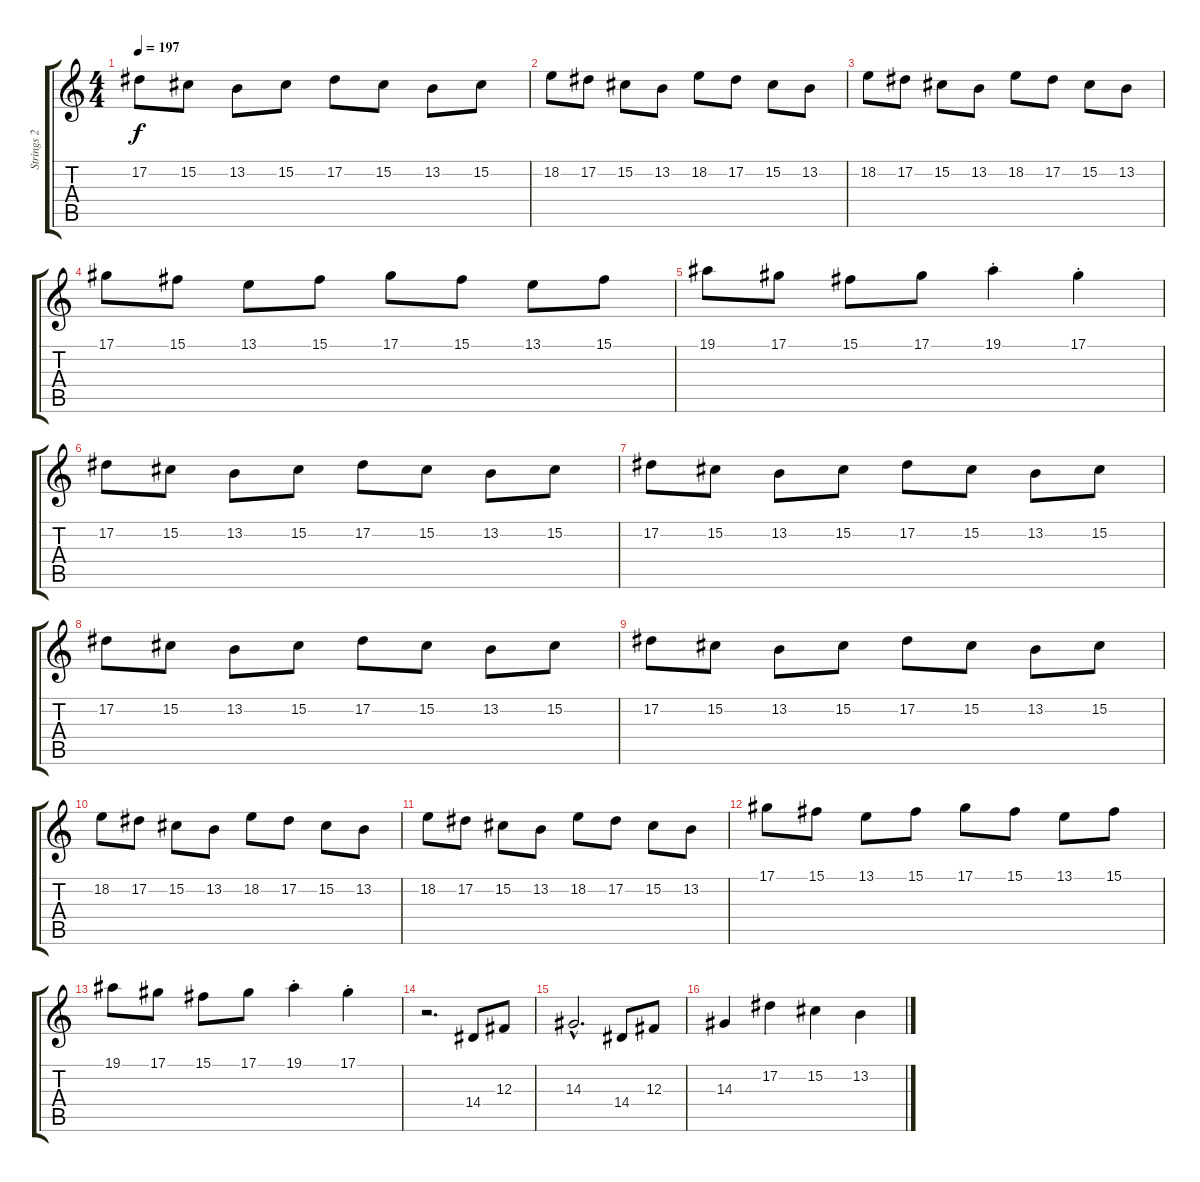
\track ("Strings 2" "Strings 2") {instrument stringensemble1}
\staff {score tabs}
\tuning (Eb4 Bb3 Gb3 Db3 Ab2 Eb2) {hide}
\ts (4 4)
\tempo 197
\clef g2
\ks c
17.2.8{dy f} 15.2.8 13.2.8 15.2.8 17.2.8 15.2.8 13.2.8 15.2.8 |
18.2.8 17.2.8 15.2.8 13.2.8 18.2.8 17.2.8 15.2.8 13.2.8 |
18.2.8 17.2.8 15.2.8 13.2.8 18.2.8 17.2.8 15.2.8 13.2.8 |
17.1.8 15.1.8 13.1.8 15.1.8 17.1.8 15.1.8 13.1.8 15.1.8 |
19.1.8 17.1.8 15.1.8 17.1.8 19.1{st}.4 17.1{st}.4 |
17.2.8 15.2.8 13.2.8 15.2.8 17.2.8 15.2.8 13.2.8 15.2.8 |
17.2.8 15.2.8 13.2.8 15.2.8 17.2.8 15.2.8 13.2.8 15.2.8 |
17.2.8 15.2.8 13.2.8 15.2.8 17.2.8 15.2.8 13.2.8 15.2.8 |
17.2.8 15.2.8 13.2.8 15.2.8 17.2.8 15.2.8 13.2.8 15.2.8 |
18.2.8 17.2.8 15.2.8 13.2.8 18.2.8 17.2.8 15.2.8 13.2.8 |
18.2.8 17.2.8 15.2.8 13.2.8 18.2.8 17.2.8 15.2.8 13.2.8 |
17.1.8 15.1.8 13.1.8 15.1.8 17.1.8 15.1.8 13.1.8 15.1.8 |
19.1.8 17.1.8 15.1.8 17.1.8 19.1{st}.4 17.1{st}.4 |
r.2{d volume 14} 14.4.8 12.3.8 |
14.3{hac}.2{d} 14.4.8 12.3.8 |
14.3.4 17.2.4 15.2.4 13.2.4
